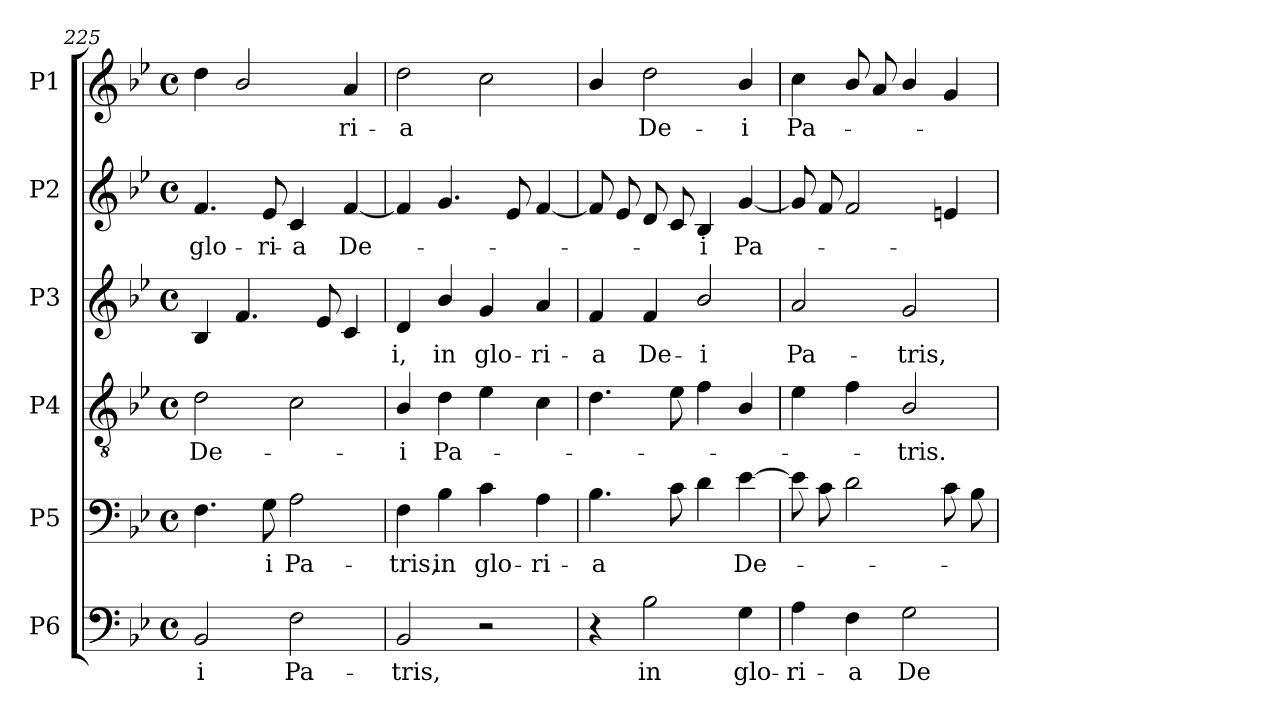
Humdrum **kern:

**kern	**text	**kern	**text	**kern	**text	**kern	**text	**kern	**text	**kern	**text
*part6	*part6	*part5	*part5	*part4	*part4	*part3	*part3	*part2	*part2	*part1	*part1
*staff6	*staff6	*staff5	*staff5	*staff4	*staff4	*staff3	*staff3	*staff2	*staff2	*staff1	*staff1
*I"P6	*	*I"P5	*	*I"P4	*	*I"P3	*	*I"P2	*	*I"P1	*
*clefF4	*	*clefF4	*	*clefGv2	*	*clefG2	*	*clefG2	*	*clefG2	*
*	*	*	*	*ITrd7c12	*	*	*	*	*	*	*
*k[b-e-]	*	*k[b-e-]	*	*k[b-e-]	*	*k[b-e-]	*	*k[b-e-]	*	*k[b-e-]	*
*B-:	*	*B-:	*	*B-:	*	*B-:	*	*B-:	*	*B-:	*
*M4/4	*	*M4/4	*	*M4/4	*	*M4/4	*	*M4/4	*	*M4/4	*
*met(c)	*	*met(c)	*	*met(c)	*	*met(c)	*	*met(c)	*	*met(c)	*
=225	=225	=225	=225	=225	=225	=225	=225	=225	=225	=225	=225
!	!LO:LY:b:color=#000000	!	!	!	!	!	!	!	!	!	!
!	!	!	!	!	!LO:LY:b:color=#000000	!	!	!	!	!	!
!	!	!	!	!	!	!	!	!	!LO:LY:b:color=#000000	!	!
2BB-i/	-i	4.Fi\	.	2Di\	De-	4B-i/	.	4.fi/	glo-	4ddi\	.
.	.	.	.	.	.	4.fi/	.	.	.	2b-i/	.
!	!	!	!LO:LY:b:color=#000000	!	!	!	!	!	!	!	!
!	!	!	!	!	!	!	!	!	!LO:LY:b:color=#000000	!	!
.	.	8Gi\	-i	.	.	.	.	8e-i/	-ri-	.	.
!	!LO:LY:b:color=#000000	!	!	!	!	!	!	!	!	!	!
!	!	!	!LO:LY:b:color=#000000	!	!	!	!	!	!	!	!
!	!	!	!	!	!	!	!	!	!LO:LY:b:color=#000000	!	!
2Fi\	Pa-	2Ai\	Pa-	2Ci\	.	.	.	4ci/	-a	.	.
.	.	.	.	.	.	8e-i/	.	.	.	.	.
!	!	!	!	!	!	!	!	!	!LO:LY:b:color=#000000	!	!
!	!	!	!	!	!	!	!	!	!	!	!LO:LY:b:color=#000000
.	.	.	.	.	.	4ci/	.	[4fi/	De-	4ai/	-ri-
=226	=226	=226	=226	=226	=226	=226	=226	=226	=226	=226	=226
!	!LO:LY:b:color=#000000	!	!	!	!	!	!	!	!	!	!
!	!	!	!LO:LY:b:color=#000000	!	!	!	!	!	!	!	!
!	!	!	!	!	!LO:LY:b:color=#000000	!	!	!	!	!	!
!	!	!	!	!	!	!	!LO:LY:b:color=#000000	!	!	!	!
!	!	!	!	!	!	!	!	!	!	!	!LO:LY:b:color=#000000
2BB-i/	-tris,	4Fi\	-tris,	4BB-i/	-i	4di/	-i,	4fi/]	.	2ddi\	-a
!	!	!	!LO:LY:b:color=#000000	!	!	!	!	!	!	!	!
!	!	!	!	!	!LO:LY:b:color=#000000	!	!	!	!	!	!
!	!	!	!	!	!	!	!LO:LY:b:color=#000000	!	!	!	!
.	.	4B-i\	in	4Di\	Pa-	4b-i/	in	4.gi/	.	.	.
!	!	!	!LO:LY:b:color=#000000	!	!	!	!	!	!	!	!
!	!	!	!	!	!	!	!LO:LY:b:color=#000000	!	!	!	!
2r	.	4ci\	glo-	4E-i\	.	4gi/	glo-	.	.	2cci\	.
.	.	.	.	.	.	.	.	8e-i/	.	.	.
!	!	!	!LO:LY:b:color=#000000	!	!	!	!	!	!	!	!
!	!	!	!	!	!	!	!LO:LY:b:color=#000000	!	!	!	!
.	.	4Ai\	-ri-	4Ci\	.	4ai/	-ri-	[4fi/	.	.	.
!!LO:LB:g=z
=227	=227	=227	=227	=227	=227	=227	=227	=227	=227	=227	=227
!	!	!	!LO:LY:b:color=#000000	!	!	!	!	!	!	!	!
!	!	!	!	!	!	!	!LO:LY:b:color=#000000	!	!	!	!
4r	.	4.B-i\	-a	4.Di\	.	4fi/	-a	8fi/]	.	4b-i/	.
.	.	.	.	.	.	.	.	8e-i/	.	.	.
!	!LO:LY:b:color=#000000	!	!	!	!	!	!	!	!	!	!
!	!	!	!	!	!	!	!LO:LY:b:color=#000000	!	!	!	!
!	!	!	!	!	!	!	!	!	!	!	!LO:LY:b:color=#000000
2B-i\	in	.	.	.	.	4fi/	De-	8di/	.	2ddi\	De-
.	.	8ci\	.	8E-i\	.	.	.	8ci/	.	.	.
!	!	!	!	!	!	!	!LO:LY:b:color=#000000	!	!	!	!
!	!	!	!	!	!	!	!	!	!LO:LY:b:color=#000000	!	!
.	.	4di\	.	4Fi\	.	2b-i/	-i	4B-i/	-i	.	.
!	!LO:LY:b:color=#000000	!	!	!	!	!	!	!	!	!	!
!	!	!	!LO:LY:b:color=#000000	!	!	!	!	!	!	!	!
!	!	!	!	!	!	!	!	!	!LO:LY:b:color=#000000	!	!
!	!	!	!	!	!	!	!	!	!	!	!LO:LY:b:color=#000000
4Gi\	glo-	[4e-i\	De-	4BB-i/	.	.	.	[4gi/	Pa-	4b-i/	-i
=228	=228	=228	=228	=228	=228	=228	=228	=228	=228	=228	=228
!	!LO:LY:b:color=#000000	!	!	!	!	!	!	!	!	!	!
!	!	!	!	!	!	!	!LO:LY:b:color=#000000	!	!	!	!
!	!	!	!	!	!	!	!	!	!	!	!LO:LY:b:color=#000000
4Ai\	-ri-	8e-i\]	.	4E-i\	.	2ai/	Pa-	8gi/]	.	4cci\	Pa-
.	.	8ci\	.	.	.	.	.	8fi/	.	.	.
!	!LO:LY:b:color=#000000	!	!	!	!	!	!	!	!	!	!
4Fi\	-a	2di\	.	4Fi\	.	.	.	2fi/	.	8b-i/	.
.	.	.	.	.	.	.	.	.	.	8ai/	.
!	!LO:LY:b:color=#000000	!	!	!	!	!	!	!	!	!	!
!	!	!	!	!	!LO:LY:b:color=#000000	!	!	!	!	!	!
!	!	!	!	!	!	!	!LO:LY:b:color=#000000	!	!	!	!
2Gi\	De-	.	.	2BB-i/	-tris.	2gi/	-tris,	.	.	4b-i/	.
.	.	8ci\	.	.	.	.	.	4ei/	.	4gi/	.
.	.	8B-i\	.	.	.	.	.	.	.	.	.
=	=	=	=	=	=	=	=	=	=	=	=
*-	*-	*-	*-	*-	*-	*-	*-	*-	*-	*-	*-
